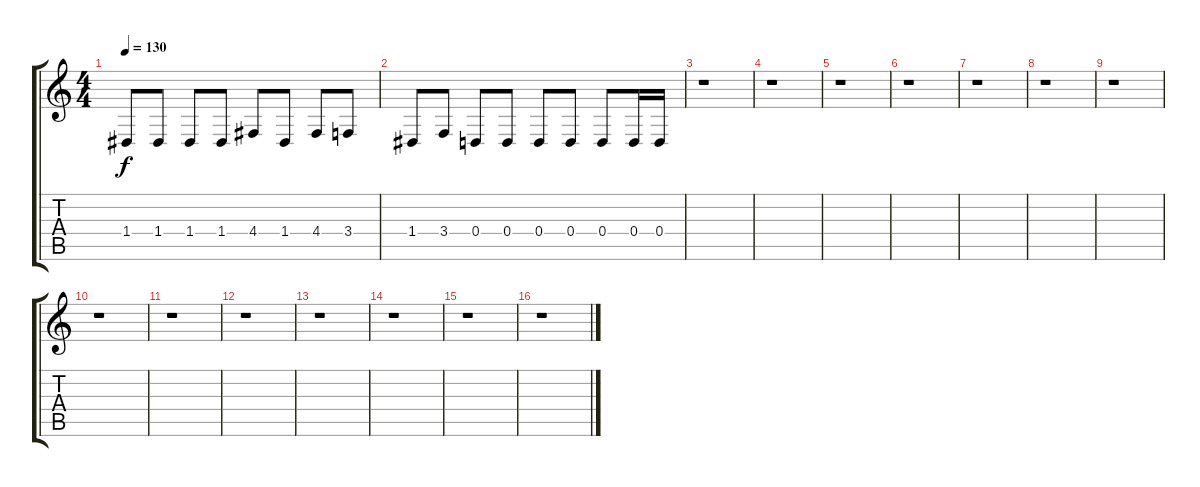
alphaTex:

\track "" {instrument harpsichord}
\staff {score tabs}
\tuning (E4 B3 G3 D3 A2 E2) {hide}
\ts (4 4)
\tempo 130
\clef g2
\ks c
1.4.8{dy f} 1.4.8 1.4.8 1.4.8 4.4.8 1.4.8 4.4.8 3.4.8 |
1.4.8 3.4.8 0.4.8 0.4.8 0.4.8 0.4.8 0.4.8 0.4.16 0.4.16 |
r.1 |
r.1 |
r.1 |
r.1 |
r.1 |
r.1 |
r.1 |
r.1 |
r.1 |
r.1 |
r.1 |
r.1 |
r.1 |
r.1
